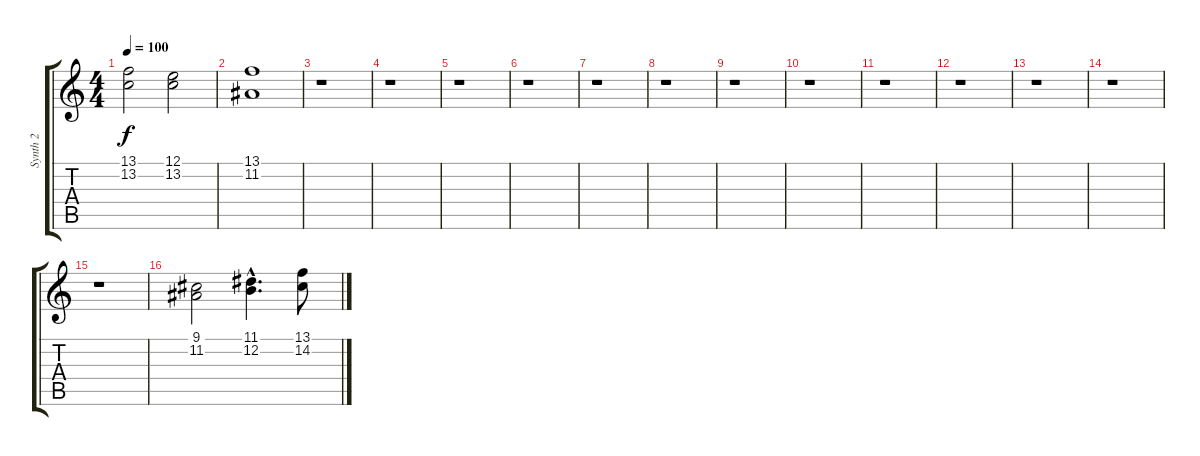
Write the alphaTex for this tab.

\track ("Synth 2" "Synth 2") {instrument synthbrass2}
\staff {score tabs}
\tuning (E4 B3 G3 D3 A2 E2) {hide}
\ts (4 4)
\tempo 100
\clef g2
\ks c
(13.1{t} 13.2{t}).2{dy f} (12.1 13.2).2 |
(13.1 11.2).1 |
r.1 |
r.1 |
r.1 |
r.1 |
r.1 |
r.1 |
r.1 |
r.1 |
r.1 |
r.1 |
r.1 |
r.1 |
r.1 |
(9.1 11.2).2 (11.1{hac} 12.2{hac}).4{d} (13.1 14.2).8
